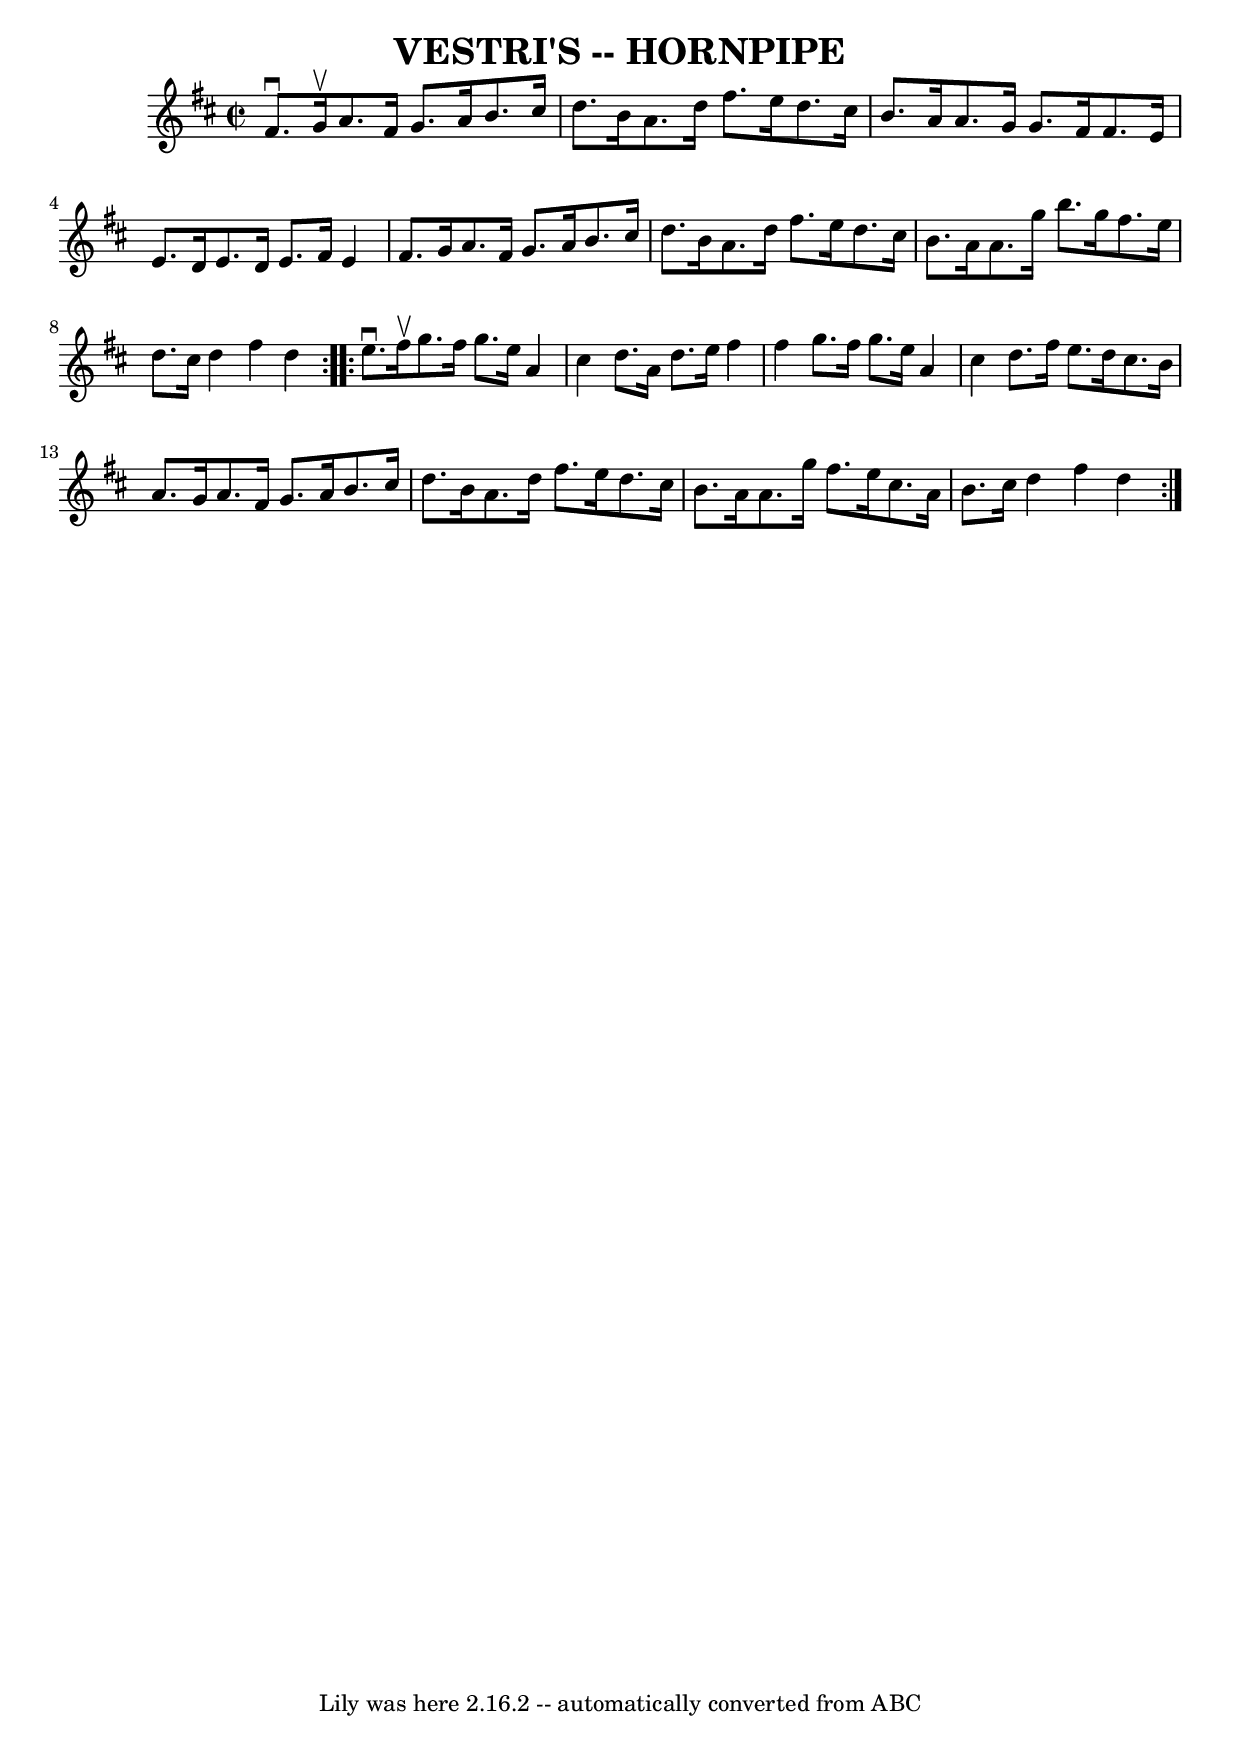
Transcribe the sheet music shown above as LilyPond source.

\version "2.16.2"
\include "Mammoth.ily"
\header {
  %% book = "Ryan's Mammoth Collection of Fiddle Tunes"
  crossRefNumber = "1"
  footnotes = ""
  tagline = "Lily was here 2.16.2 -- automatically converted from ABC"
  title = "VESTRI'S -- HORNPIPE"

}
voicedefault =  {



  \repeat volta 2 {

    \override Staff.TimeSignature #'style = #'C
    \time 2/2 
    \key d \major
 fis'8.^\downbow g'16^\upbow       |
    
    a'8. fis'16 g'8. a'16 b'8. cis''16 d''8. b'16    |
    
    a'8. d''16 fis''8. e''16 d''8. cis''16 b'8. a'16    
    |
    a'8. g'16 g'8. fis'16 fis'8. e'16 e'8. d'16    
    |
    e'8. d'16 e'8. fis'16 e'4 fis'8. g'16    |
    
    |
    a'8. fis'16 g'8. a'16 b'8. cis''16 d''8.    
    b'16    |
    a'8. d''16 fis''8. e''16 d''8. cis''16    
    b'8. a'16    |
    a'8. g''16 b''8. g''16 fis''8. e''16  
    d''8. cis''16    |
    d''4 fis''4 d''4    
  }     

  \repeat volta 2 {
    e''8.^\downbow fis''16^\upbow       |
    g''8.    
    fis''16 g''8. e''16 a'4 cis''4    |
    d''8. a'16 d''8. 
    e''16 fis''4 fis''4    |
    g''8. fis''16 g''8. e''16   
    a'4 cis''4    |
    d''8. fis''16 e''8. d''16 cis''8.    
    b'16 a'8. g'16    |
    |
    a'8. fis'16 g'8. a'16  
    b'8. cis''16 d''8. b'16    |
    a'8. d''16 fis''8.    
    e''16 d''8. cis''16 b'8. a'16    |
    a'8. g''16    
    fis''8. e''16 cis''8. a'16 b'8. cis''16    |
    d''4    
    fis''4 d''4    
  }   

}

\score{
  <<

    \context Staff="default"
    {
      \voicedefault 
      
    }

  >>
  \layout {
    
  }
  \midi {
  }

}
